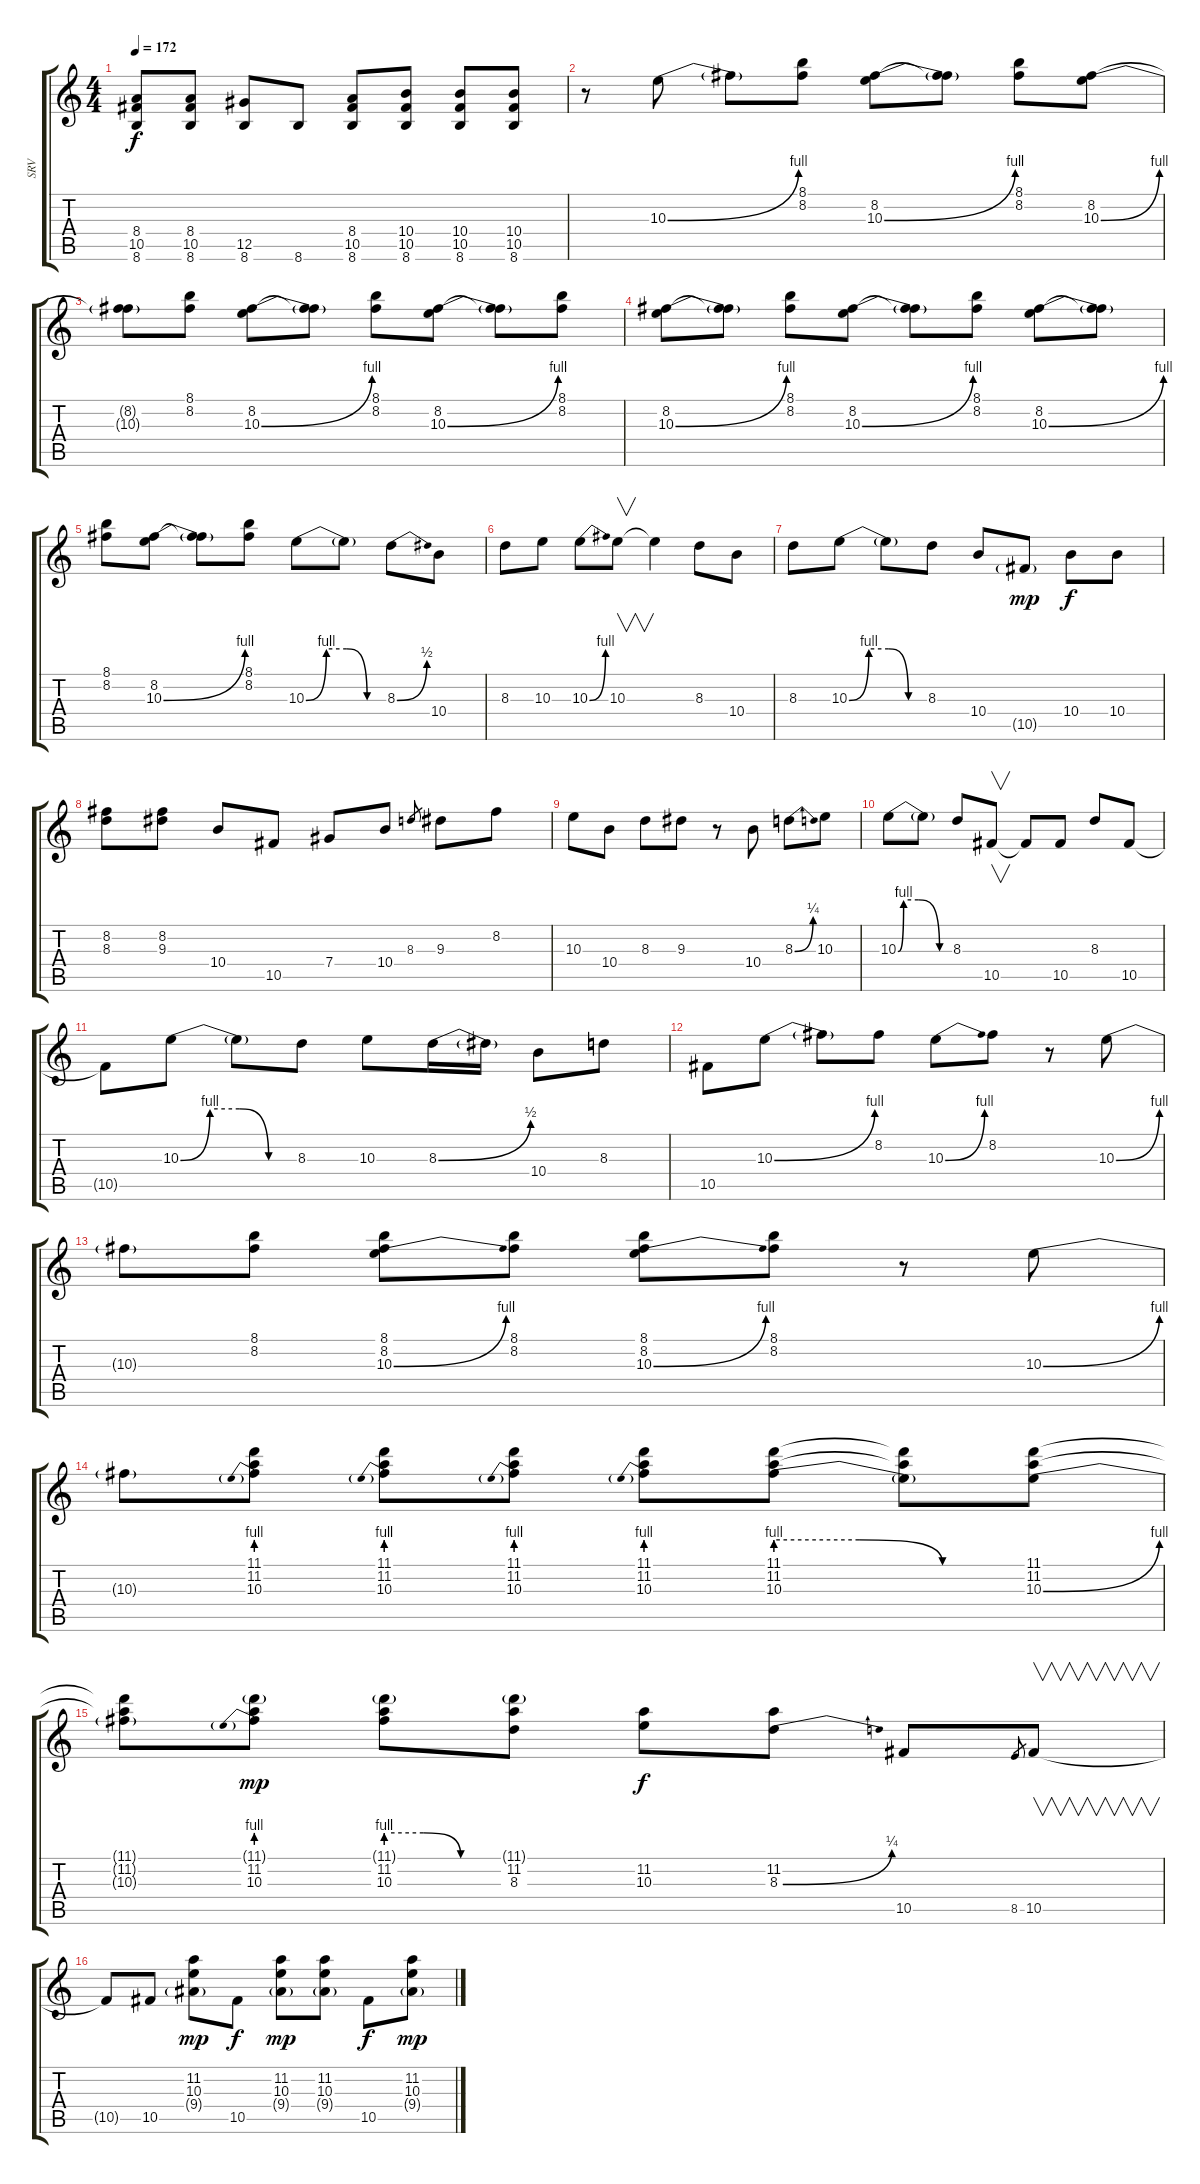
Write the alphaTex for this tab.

\track ("SRV" "SRV") {instrument overdrivenguitar}
\staff {score tabs}
\tuning (Eb4 Bb3 Gb3 Db3 Ab2 Eb2) {hide}
\ts (4 4)
\tempo 172
\clef g2
\ks c
(8.4{t} 10.5{t} 8.6{t}).8{dy f} (8.4 10.5 8.6).8 (12.5 8.6).8 8.6.8 (8.4 10.5 8.6).8 (10.4 10.5 8.6).8 (10.4 10.5 8.6).8 (10.4 10.5 8.6).8 |
r.8 10.3{be (bend 0 0 60 4)}.8 10.3{t}.8 (8.1 8.2).8 (8.2 10.3{be (bend 0 0 60 4)}).8 (8.2{t} 10.3{t}).8 (8.1 8.2).8 (8.2 10.3{be (bend 0 0 60 4)}).8 |
(8.2{t} 10.3{t}).8 (8.1 8.2).8 (8.2 10.3{be (bend 0 0 60 4)}).8 (8.2{t} 10.3{t}).8 (8.1 8.2).8 (8.2 10.3{be (bend 0 0 60 4)}).8 (8.2{t} 10.3{t}).8 (8.1 8.2).8 |
(8.2 10.3{be (bend 0 0 60 4)}).8 (8.2{t} 10.3{t}).8 (8.1 8.2).8 (8.2 10.3{be (bend 0 0 60 4)}).8 (8.2{t} 10.3{t}).8 (8.1 8.2).8 (8.2 10.3{be (bend 0 0 60 4)}).8 (8.2{t} 10.3{t}).8 |
(8.1 8.2).8 (8.2 10.3{be (bend 0 0 60 4)}).8 (8.2{t} 10.3{t}).8 (8.1 8.2).8 10.3{be (custom 0 0 15 4 30 4 45 0 60 0)}.8 10.3{t}.8 8.3{be (bend 0 0 60 2)}.8 10.4.8 |
8.3.8 10.3.8 10.3{be (bend 0 0 60 4)}.8 10.3.8{v} 10.3{t}.4 8.3.8 10.4.8 |
8.3.8 10.3{be (custom 0 0 15 4 30 4 45 0 60 0)}.8 10.3{t}.8 8.3.8 10.4.8 10.5{g}.8{dy mp} 10.4.8{dy f} 10.4.8 |
(8.2 8.3).8 (8.2 9.3).8 10.4.8 10.5.8 7.4.8 10.4.8 8.3.8{gr} 9.3.8 8.2.8 |
10.3.8 10.4.8 8.3.8 9.3.8 r.8 10.4.8 8.3{be (bend 0 0 60 1)}.8 10.3.8 |
10.3{be (custom 0 0 6 4 22 4 45 0 60 0)}.8 10.3{t}.8 8.3.8 10.5.8{v} 10.5{t}.8 10.5.8 8.3.8 10.5.8 |
10.5{t}.8 10.3{be (custom 0 0 15 4 30 4 45 0 60 0)}.8 10.3{t}.8 8.3.8 10.3.8 8.3{be (bend 0 0 60 2)}.16 8.3{t}.16 10.4.8 8.3.8 |
10.5.8 10.3{be (bend 0 0 60 4)}.8 10.3{t}.8 8.2.8 10.3{be (bend 0 0 60 4)}.8 8.2.8 r.8 10.3{be (bend 0 0 60 4)}.8 |
10.3{t}.8 (8.1 8.2).8 (8.1 8.2 10.3{be (bend 0 0 60 4)}).8 (8.1 8.2).8 (8.1 8.2 10.3{be (bend 0 0 60 4)}).8 (8.1 8.2).8 r.8 10.3{be (bend 0 0 60 4)}.8 |
10.3{t}.8 (11.1 11.2 10.3{be (prebend 0 4 60 4)}).8 (11.1 11.2 10.3{be (prebend 0 4 60 4)}).8 (11.1 11.2 10.3{be (prebend 0 4 60 4)}).8 (11.1 11.2 10.3{be (prebend 0 4 60 4)}).8 (11.1 11.2 10.3{be (custom 0 4 20 4 40 0 60 0)}).8 (11.1{t} 11.2{t} 10.3{t}).8 (11.1 11.2 10.3{be (bend 0 0 60 4)}).8 |
(11.1{t} 11.2{t} 10.3{t}).8 (11.1{g} 11.2 10.3{be (prebend 0 4 60 4)}).8{dy mp} (11.1{g} 11.2 10.3{be (custom 0 4 20 4 40 0 60 0)}).8 (11.1{g} 11.2 8.3).8 (11.2 10.3).8{dy f} (11.2 8.3{be (bend 0 0 60 1)}).8 10.5.8 8.5.8{gr} 10.5.8{v} |
10.5{t}.8 10.5.8 (11.2 10.3 9.4{g}).8{dy mp} 10.5.8{dy f} (11.2 10.3 9.4{g}).8{dy mp} (11.2 10.3 9.4{g}).8 10.5.8{dy f} (11.2 10.3 9.4{g}).8{dy mp}
